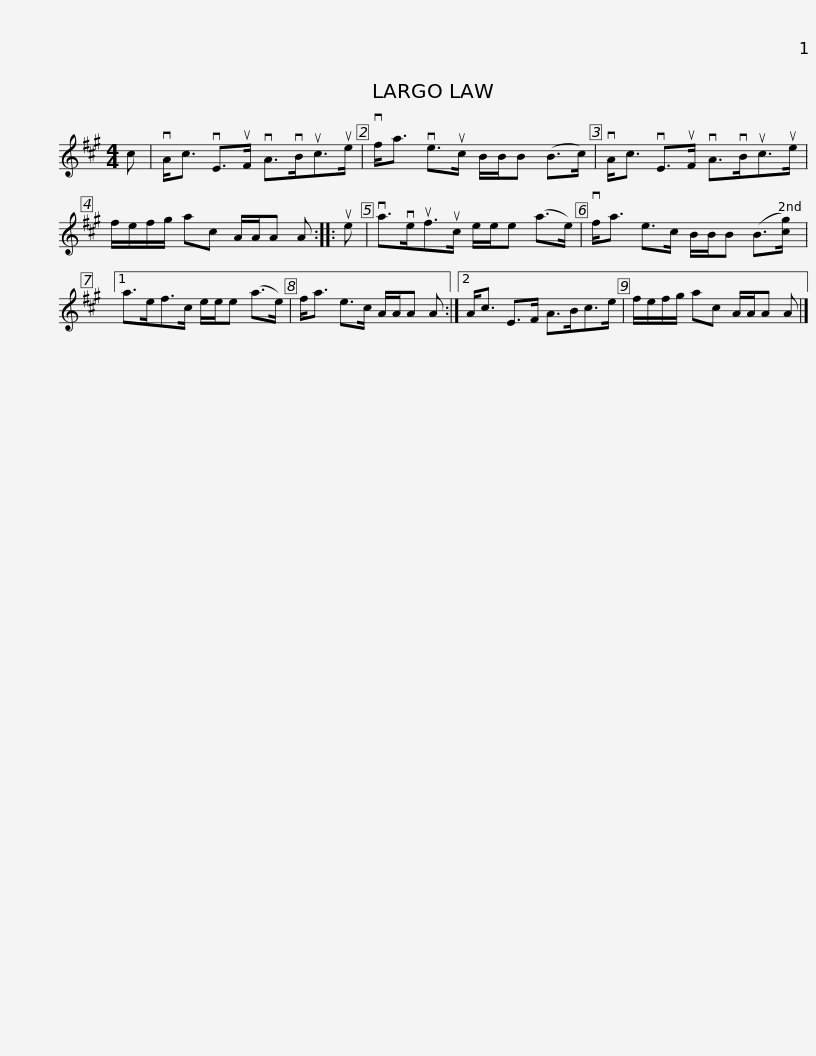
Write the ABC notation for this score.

X:1
L:1/8
M:4/4
I:linebreak $
K:A
V:1 treble
V:1
 c | vA<c vE>uF vA>vBuc>ue | vf<a ve>uc B/B/B (B>c) | vA<c vE>uF vA>vBuc>ue | f/e/f/g/ ac A/A/A A :: %5
 ue |$ va>veuf>uc e/e/e (a>e) | vf<a e>c B/B/B (B>[cg]) |1 a>ef>c e/e/e (a>e) | f<a e>c A/A/A A :|2$ %10
 A<c E>F A>Bc>e | f/e/f/g/ ac A/A/A A |] %12
